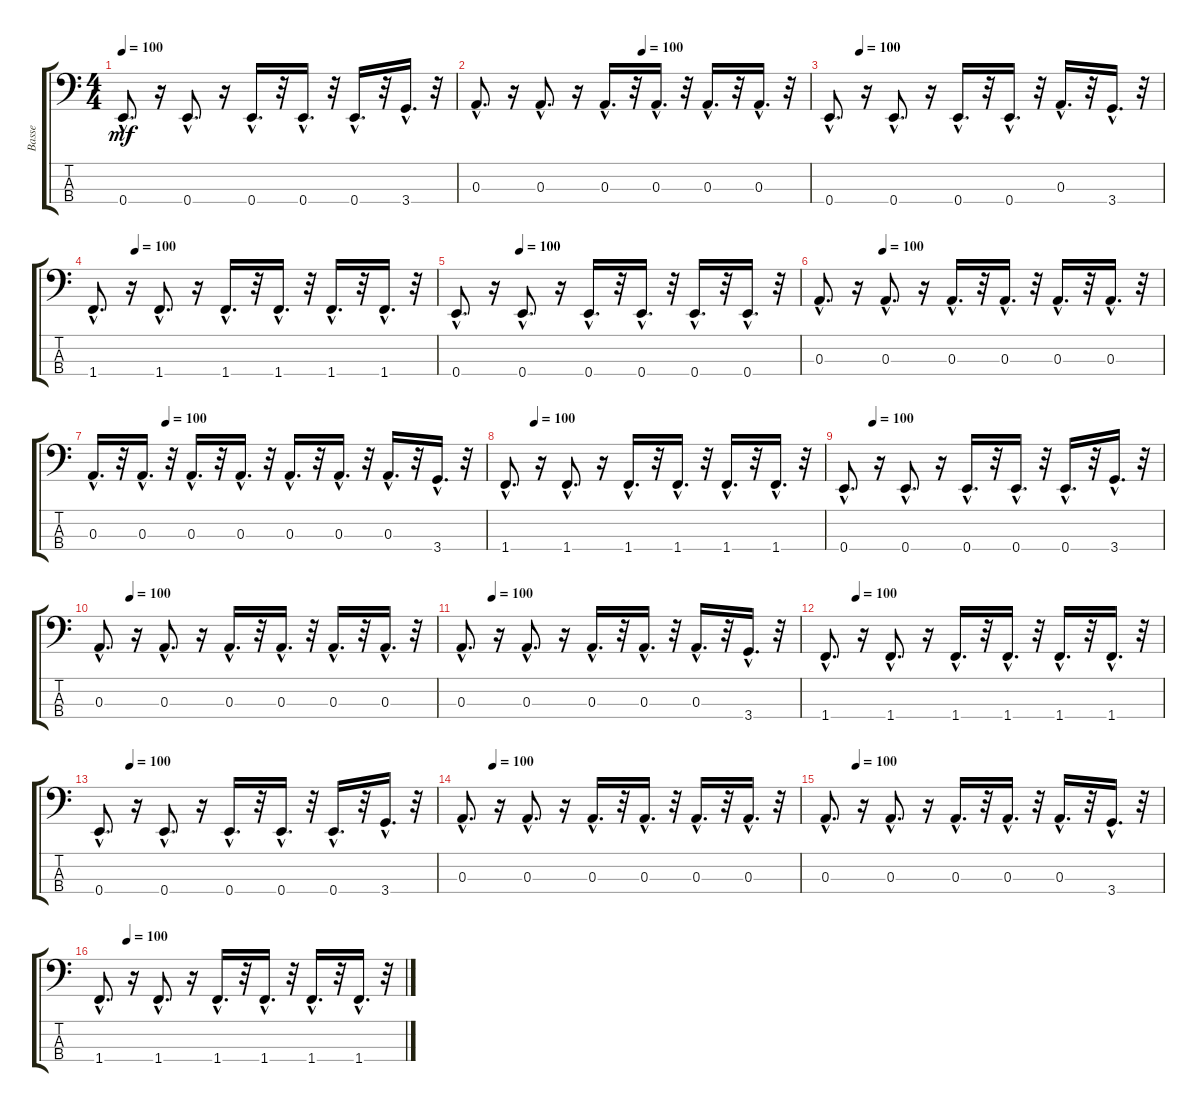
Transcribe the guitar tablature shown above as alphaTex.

\track ("Basse" "Basse") {instrument acousticbass}
\staff {score tabs}
\tuning (G2 D2 A1 E1) {hide}
\ts (4 4)
\tempo 100
\clef f4
\ks c
0.4{hac}.8{d dy mf} r.16 0.4{hac}.8{d} r.16 0.4{hac}.16{d} r.32 0.4{hac}.16{d} r.32 0.4{hac}.16{d} r.32 3.4{hac}.16{d} r.32 |
\tempo (100 0.5)
0.3{hac}.8{d} r.16 0.3{hac}.8{d} r.16 0.3{hac}.16{d} r.32 0.3{hac}.16{d} r.32 0.3{hac}.16{d} r.32 0.3{hac}.16{d} r.32 |
\tempo (100 0.09375)
0.4{hac}.8{d} r.16 0.4{hac}.8{d} r.16 0.4{hac}.16{d} r.32 0.4{hac}.16{d} r.32 0.3{hac}.16{d} r.32 3.4{hac}.16{d} r.32 |
\tempo (100 0.125)
1.4{hac}.8{d} r.16 1.4{hac}.8{d} r.16 1.4{hac}.16{d} r.32 1.4{hac}.16{d} r.32 1.4{hac}.16{d} r.32 1.4{hac}.16{d} r.32 |
\tempo (100 0.1875)
0.4{hac}.8{d} r.16 0.4{hac}.8{d} r.16 0.4{hac}.16{d} r.32 0.4{hac}.16{d} r.32 0.4{hac}.16{d} r.32 0.4{hac}.16{d} r.32 |
\tempo (100 0.1875)
0.3{hac}.8{d} r.16 0.3{hac}.8{d} r.16 0.3{hac}.16{d} r.32 0.3{hac}.16{d} r.32 0.3{hac}.16{d} r.32 0.3{hac}.16{d} r.32 |
\tempo (100 0.1875)
0.3{hac}.16{d} r.32 0.3{hac}.16{d} r.32 0.3{hac}.16{d} r.32 0.3{hac}.16{d} r.32 0.3{hac}.16{d} r.32 0.3{hac}.16{d} r.32 0.3{hac}.16{d} r.32 3.4{hac}.16{d} r.32 |
\tempo (100 0.09375)
1.4{hac}.8{d} r.16 1.4{hac}.8{d} r.16 1.4{hac}.16{d} r.32 1.4{hac}.16{d} r.32 1.4{hac}.16{d} r.32 1.4{hac}.16{d} r.32 |
\tempo (100 0.09375)
0.4{hac}.8{d} r.16 0.4{hac}.8{d} r.16 0.4{hac}.16{d} r.32 0.4{hac}.16{d} r.32 0.4{hac}.16{d} r.32 3.4{hac}.16{d} r.32 |
\tempo (100 0.09375)
0.3{hac}.8{d} r.16 0.3{hac}.8{d} r.16 0.3{hac}.16{d} r.32 0.3{hac}.16{d} r.32 0.3{hac}.16{d} r.32 0.3{hac}.16{d} r.32 |
\tempo (100 0.09375)
0.3{hac}.8{d} r.16 0.3{hac}.8{d} r.16 0.3{hac}.16{d} r.32 0.3{hac}.16{d} r.32 0.3{hac}.16{d} r.32 3.4{hac}.16{d} r.32 |
\tempo (100 0.09375)
1.4{hac}.8{d} r.16 1.4{hac}.8{d} r.16 1.4{hac}.16{d} r.32 1.4{hac}.16{d} r.32 1.4{hac}.16{d} r.32 1.4{hac}.16{d} r.32 |
\tempo (100 0.09375)
0.4{hac}.8{d} r.16 0.4{hac}.8{d} r.16 0.4{hac}.16{d} r.32 0.4{hac}.16{d} r.32 0.4{hac}.16{d} r.32 3.4{hac}.16{d} r.32 |
\tempo (100 0.09375)
0.3{hac}.8{d} r.16 0.3{hac}.8{d} r.16 0.3{hac}.16{d} r.32 0.3{hac}.16{d} r.32 0.3{hac}.16{d} r.32 0.3{hac}.16{d} r.32 |
\tempo (100 0.09375)
0.3{hac}.8{d} r.16 0.3{hac}.8{d} r.16 0.3{hac}.16{d} r.32 0.3{hac}.16{d} r.32 0.3{hac}.16{d} r.32 3.4{hac}.16{d} r.32 |
\tempo (100 0.09375)
1.4{hac}.8{d} r.16 1.4{hac}.8{d} r.16 1.4{hac}.16{d} r.32 1.4{hac}.16{d} r.32 1.4{hac}.16{d} r.32 1.4{hac}.16{d} r.32
